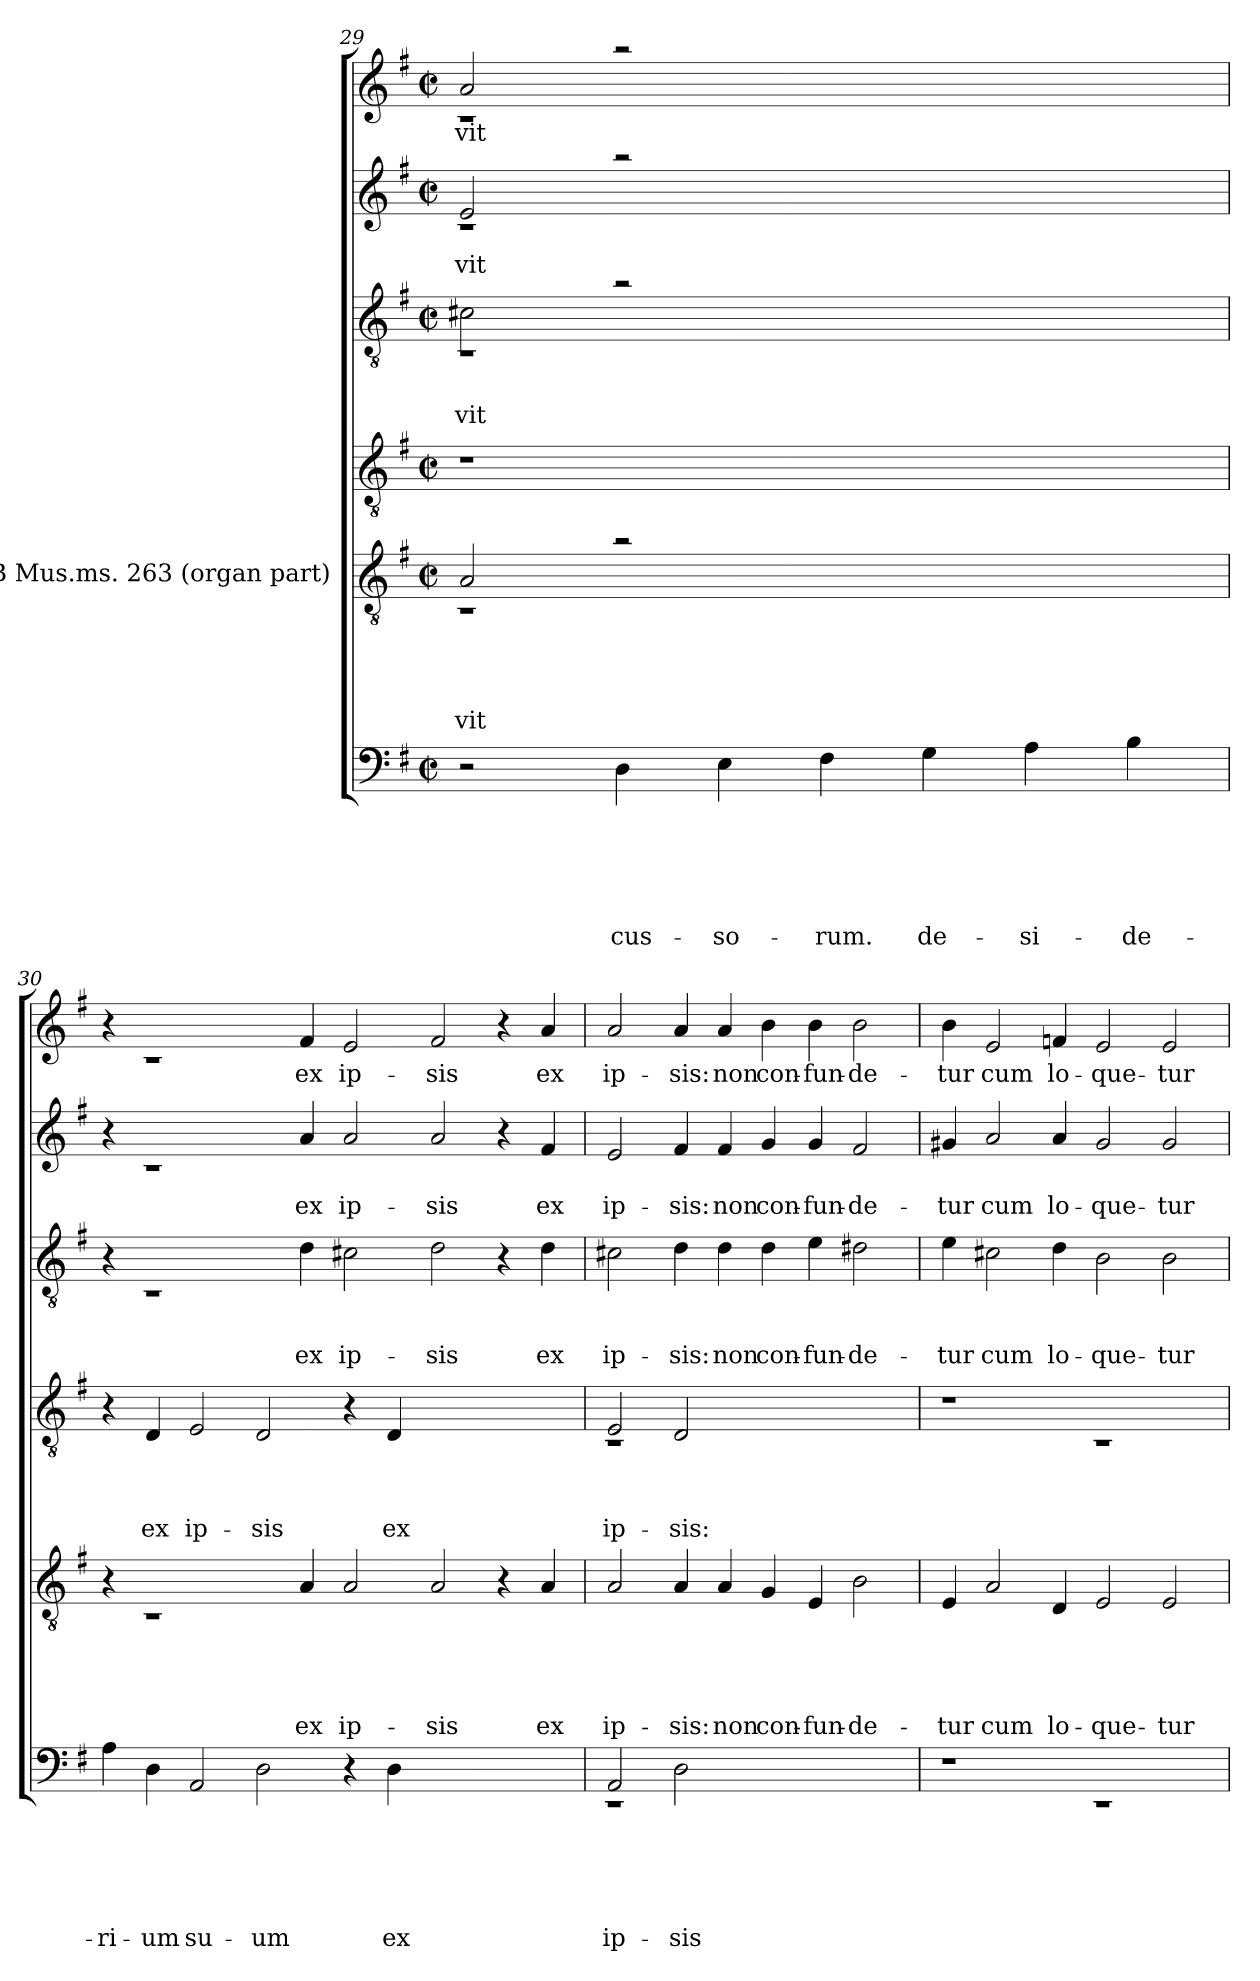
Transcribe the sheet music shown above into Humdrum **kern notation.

**kern	**text	**text	**text	**text	**text	**text	**kern	**text	**text	**text	**text	**text	**kern	**text	**text	**text	**text	**kern	**text	**text	**text	**kern	**text	**text	**kern	**text
*part6	*part6	*part6	*part6	*part6	*part6	*part6	*part5	*part5	*part5	*part5	*part5	*part5	*part4	*part4	*part4	*part4	*part4	*part3	*part3	*part3	*part3	*part2	*part2	*part2	*part1	*part1
*staff6	*staff6	*staff6	*staff6	*staff6	*staff6	*staff6	*staff5	*staff5	*staff5	*staff5	*staff5	*staff5	*staff4	*staff4	*staff4	*staff4	*staff4	*staff3	*staff3	*staff3	*staff3	*staff2	*staff2	*staff2	*staff1	*staff1
*	*	*	*	*	*	*	*I"BSB Mus.ms. 263 (organ part)	*	*	*	*	*	*	*	*	*	*	*	*	*	*	*	*	*	*	*
*clefF4	*	*	*	*	*	*	*clefGv2	*	*	*	*	*	*clefGv2	*	*	*	*	*clefGv2	*	*	*	*clefG2	*	*	*clefG2	*
*k[f#]	*	*	*	*	*	*	*k[f#]	*	*	*	*	*	*k[f#]	*	*	*	*	*k[f#]	*	*	*	*k[f#]	*	*	*k[f#]	*
*G:	*	*	*	*	*	*	*G:	*	*	*	*	*	*G:	*	*	*	*	*G:	*	*	*	*G:	*	*	*G:	*
*M2/2	*	*	*	*	*	*	*M2/2	*	*	*	*	*	*M2/2	*	*	*	*	*M2/2	*	*	*	*M2/2	*	*	*M2/2	*
*met(c|)	*	*	*	*	*	*	*met(c|)	*	*	*	*	*	*met(c|)	*	*	*	*	*met(c|)	*	*	*	*met(c|)	*	*	*met(c|)	*
=29	=29	=29	=29	=29	=29	=29	=29	=29	=29	=29	=29	=29	=29	=29	=29	=29	=29	=29	=29	=29	=29	=29	=29	=29	=29	=29
!	!	!	!	!	!	!	!	!	!	!	!	!LO:LY:b	!	!	!	!	!	!	!	!	!LO:LY:b	!	!	!LO:LY:b	!	!LO:LY:b
*	*	*	*	*	*	*	*^	*	*	*	*	*	*	*	*	*	*	*^	*	*	*	*^	*	*	*^	*
2r	.	.	.	.	.	.	2A/	1rC	.	.	.	.	-vit	1r	.	.	.	.	2c#X\	1rC	.	.	-vit	2e/	1rc	.	-vit	2a/	1rc	-vit
!	!	!	!	!	!	!LO:LY:b	!	!	!	!	!	!	!	!	!	!	!	!	!	!	!	!	!	!	!	!	!	!	!	!
4D\	.	.	.	.	.	-cus-	2ra	.	.	.	.	.	.	.	.	.	.	.	2ra	.	.	.	.	2raa	.	.	.	2raa	.	.
!	!	!	!	!	!	!LO:LY:b	!	!	!	!	!	!	!	!	!	!	!	!	!	!	!	!	!	!	!	!	!	!	!	!
4E\	.	.	.	.	.	-so-	.	.	.	.	.	.	.	.	.	.	.	.	.	.	.	.	.	.	.	.	.	.	.	.
!	!	!	!	!	!	!LO:LY:b	!	!	!	!	!	!	!	!	!	!	!	!	!	!	!	!	!	!	!	!	!	!	!	!
4F#\	.	.	.	.	.	-rum.	1ryy	1ryy	.	.	.	.	.	1ryy	.	.	.	.	1ryy	1ryy	.	.	.	1ryy	1ryy	.	.	1ryy	1ryy	.
!	!	!	!	!	!	!LO:LY:b	!	!	!	!	!	!	!	!	!	!	!	!	!	!	!	!	!	!	!	!	!	!	!	!
4G\	.	.	.	.	.	de-	.	.	.	.	.	.	.	.	.	.	.	.	.	.	.	.	.	.	.	.	.	.	.	.
!	!	!	!	!	!	!LO:LY:b	!	!	!	!	!	!	!	!	!	!	!	!	!	!	!	!	!	!	!	!	!	!	!	!
4A\	.	.	.	.	.	-si-	.	.	.	.	.	.	.	.	.	.	.	.	.	.	.	.	.	.	.	.	.	.	.	.
!	!	!	!	!	!	!LO:LY:b	!	!	!	!	!	!	!	!	!	!	!	!	!	!	!	!	!	!	!	!	!	!	!	!
4B\	.	.	.	.	.	-de-	.	.	.	.	.	.	.	.	.	.	.	.	.	.	.	.	.	.	.	.	.	.	.	.
*	*	*	*	*	*	*	*	*	*	*	*	*	*	*	*	*	*	*	*v	*v	*	*	*	*	*	*	*	*v	*v	*
*	*	*	*	*	*	*	*v	*v	*	*	*	*	*	*	*	*	*	*	*	*	*	*	*v	*v	*	*	*	*
=30	=30	=30	=30	=30	=30	=30	=30	=30	=30	=30	=30	=30	=30	=30	=30	=30	=30	=30	=30	=30	=30	=30	=30	=30	=30	=30
!	!	!	!	!	!	!LO:LY:b	!	!	!	!	!	!	!	!	!	!	!	!	!	!	!	!	!	!	!	!
4A\	.	.	.	.	.	-ri-	4r	.	.	.	.	.	4r	.	.	.	.	4r	.	.	.	4r	.	.	4r	.
!	!	!	!	!	!	!LO:LY:b	!	!	!	!	!	!	!	!	!	!	!LO:LY:b	!	!	!	!	!	!	!	!	!
4D\	.	.	.	.	.	-um	1rC	.	.	.	.	.	4D/	.	.	.	ex	1rC	.	.	.	1rc	.	.	1rc	.
!	!	!	!	!	!	!LO:LY:b	!	!	!	!	!	!	!	!	!	!	!LO:LY:b	!	!	!	!	!	!	!	!	!
2AA/	.	.	.	.	.	su-	.	.	.	.	.	.	2E/	.	.	.	ip-	.	.	.	.	.	.	.	.	.
!	!	!	!	!	!	!LO:LY:b	!	!	!	!	!	!	!	!	!	!	!LO:LY:b	!	!	!	!	!	!	!	!	!
2D\	.	.	.	.	.	-um	.	.	.	.	.	.	2D/	.	.	.	-sis	.	.	.	.	.	.	.	.	.
!	!	!	!	!	!	!	!	!	!	!	!	!LO:LY:b	!	!	!	!	!	!	!	!	!LO:LY:b	!	!	!LO:LY:b	!	!LO:LY:b
.	.	.	.	.	.	.	4A/	.	.	.	.	ex	.	.	.	.	.	4d\	.	.	ex	4a/	.	ex	4f#/	ex
!	!	!	!	!	!	!	!	!	!	!	!	!LO:LY:b	!	!	!	!	!	!	!	!	!LO:LY:b	!	!	!LO:LY:b	!	!LO:LY:b
4r	.	.	.	.	.	.	2A/	.	.	.	.	ip-	4r	.	.	.	.	2c#X\	.	.	ip-	2a/	.	ip-	2e/	ip-
!	!	!	!	!	!	!LO:LY:b	!	!	!	!	!	!	!	!	!	!	!LO:LY:b	!	!	!	!	!	!	!	!	!
4D\	.	.	.	.	.	ex	.	.	.	.	.	.	4D/	.	.	.	ex	.	.	.	.	.	.	.	.	.
!	!	!	!	!	!	!	!	!	!	!	!	!LO:LY:b	!	!	!	!	!	!	!	!	!LO:LY:b	!	!	!LO:LY:b	!	!LO:LY:b
1ryy	.	.	.	.	.	.	2A/	.	.	.	.	-sis	1ryy	.	.	.	.	2d\	.	.	-sis	2a/	.	-sis	2f#/	-sis
.	.	.	.	.	.	.	4r	.	.	.	.	.	.	.	.	.	.	4r	.	.	.	4r	.	.	4r	.
!	!	!	!	!	!	!	!	!	!	!	!	!LO:LY:b	!	!	!	!	!	!	!	!	!LO:LY:b	!	!	!LO:LY:b	!	!LO:LY:b
.	.	.	.	.	.	.	4A/	.	.	.	.	ex	.	.	.	.	.	4d\	.	.	ex	4f#/	.	ex	4a/	ex
!!LO:PB:g=z
=31	=31	=31	=31	=31	=31	=31	=31	=31	=31	=31	=31	=31	=31	=31	=31	=31	=31	=31	=31	=31	=31	=31	=31	=31	=31	=31
!	!	!	!	!	!	!LO:LY:b	!	!	!	!	!	!LO:LY:b	!	!	!	!	!LO:LY:b	!	!	!	!LO:LY:b	!	!	!LO:LY:b	!	!LO:LY:b
*^	*	*	*	*	*	*	*	*	*	*	*	*	*^	*	*	*	*	*	*	*	*	*	*	*	*	*
2AA/	1rEE	.	.	.	.	.	ip-	2A/	.	.	.	.	ip-	2E/	1rC	.	.	.	ip-	2c#X\	.	.	ip-	2e/	.	ip-	2a/	ip-
!	!	!	!	!	!	!	!LO:LY:b	!	!	!	!	!	!LO:LY:b	!	!	!	!	!	!LO:LY:b	!	!	!	!LO:LY:b	!	!	!LO:LY:b	!	!LO:LY:b
2D\	.	.	.	.	.	.	-sis	4A/	.	.	.	.	-sis:	2D/	.	.	.	.	-sis:	4d\	.	.	-sis:	4f#/	.	-sis:	4a/	-sis:
!	!	!	!	!	!	!	!	!	!	!	!	!	!LO:LY:b	!	!	!	!	!	!	!	!	!	!LO:LY:b	!	!	!LO:LY:b	!	!LO:LY:b
.	.	.	.	.	.	.	.	4A/	.	.	.	.	non	.	.	.	.	.	.	4d\	.	.	non	4f#/	.	non	4a/	non
!	!	!	!	!	!	!	!	!	!	!	!	!	!LO:LY:b	!	!	!	!	!	!	!	!	!	!LO:LY:b	!	!	!LO:LY:b	!	!LO:LY:b
1ryy	1ryy	.	.	.	.	.	.	4G/	.	.	.	.	con-	1ryy	1ryy	.	.	.	.	4d\	.	.	con-	4g/	.	con-	4b\	con-
!	!	!	!	!	!	!	!	!	!	!	!	!	!LO:LY:b	!	!	!	!	!	!	!	!	!	!LO:LY:b	!	!	!LO:LY:b	!	!LO:LY:b
.	.	.	.	.	.	.	.	4E/	.	.	.	.	-fun-	.	.	.	.	.	.	4e\	.	.	-fun-	4g/	.	-fun-	4b\	-fun-
!	!	!	!	!	!	!	!	!	!	!	!	!	!LO:LY:b	!	!	!	!	!	!	!	!	!	!LO:LY:b	!	!	!LO:LY:b	!	!LO:LY:b
.	.	.	.	.	.	.	.	2B\	.	.	.	.	-de-	.	.	.	.	.	.	2d#X\	.	.	-de-	2f#/	.	-de-	2b\	-de-
*v	*v	*	*	*	*	*	*	*	*	*	*	*	*	*v	*v	*	*	*	*	*	*	*	*	*	*	*	*	*
=32	=32	=32	=32	=32	=32	=32	=32	=32	=32	=32	=32	=32	=32	=32	=32	=32	=32	=32	=32	=32	=32	=32	=32	=32	=32	=32
!	!	!	!	!	!	!	!	!	!	!	!	!LO:LY:b	!	!	!	!	!	!	!	!	!LO:LY:b	!	!	!LO:LY:b	!	!LO:LY:b
1r	.	.	.	.	.	.	4E/	.	.	.	.	-tur	1r	.	.	.	.	4e\	.	.	-tur	4g#X/	.	-tur	4b\	-tur
!	!	!	!	!	!	!	!	!	!	!	!	!LO:LY:b	!	!	!	!	!	!	!	!	!LO:LY:b	!	!	!LO:LY:b	!	!LO:LY:b
.	.	.	.	.	.	.	2A/	.	.	.	.	cum	.	.	.	.	.	2c#X\	.	.	cum	2a/	.	cum	2e/	cum
!	!	!	!	!	!	!	!	!	!	!	!	!LO:LY:b	!	!	!	!	!	!	!	!	!LO:LY:b	!	!	!LO:LY:b	!	!LO:LY:b
.	.	.	.	.	.	.	4D/	.	.	.	.	lo-	.	.	.	.	.	4d\	.	.	lo-	4a/	.	lo-	4fn/	lo-
!	!	!	!	!	!	!	!	!	!	!	!	!LO:LY:b	!	!	!	!	!	!	!	!	!LO:LY:b	!	!	!LO:LY:b	!	!LO:LY:b
1rEE	.	.	.	.	.	.	2E/	.	.	.	.	-que-	1rC	.	.	.	.	2B\	.	.	-que-	2g#/	.	-que-	2e/	-que-
!	!	!	!	!	!	!	!	!	!	!	!	!LO:LY:b	!	!	!	!	!	!	!	!	!LO:LY:b	!	!	!LO:LY:b	!	!LO:LY:b
.	.	.	.	.	.	.	2E/	.	.	.	.	-tur	.	.	.	.	.	2B\	.	.	-tur	2g#/	.	-tur	2e/	-tur
=	=	=	=	=	=	=	=	=	=	=	=	=	=	=	=	=	=	=	=	=	=	=	=	=	=	=
*-	*-	*-	*-	*-	*-	*-	*-	*-	*-	*-	*-	*-	*-	*-	*-	*-	*-	*-	*-	*-	*-	*-	*-	*-	*-	*-
